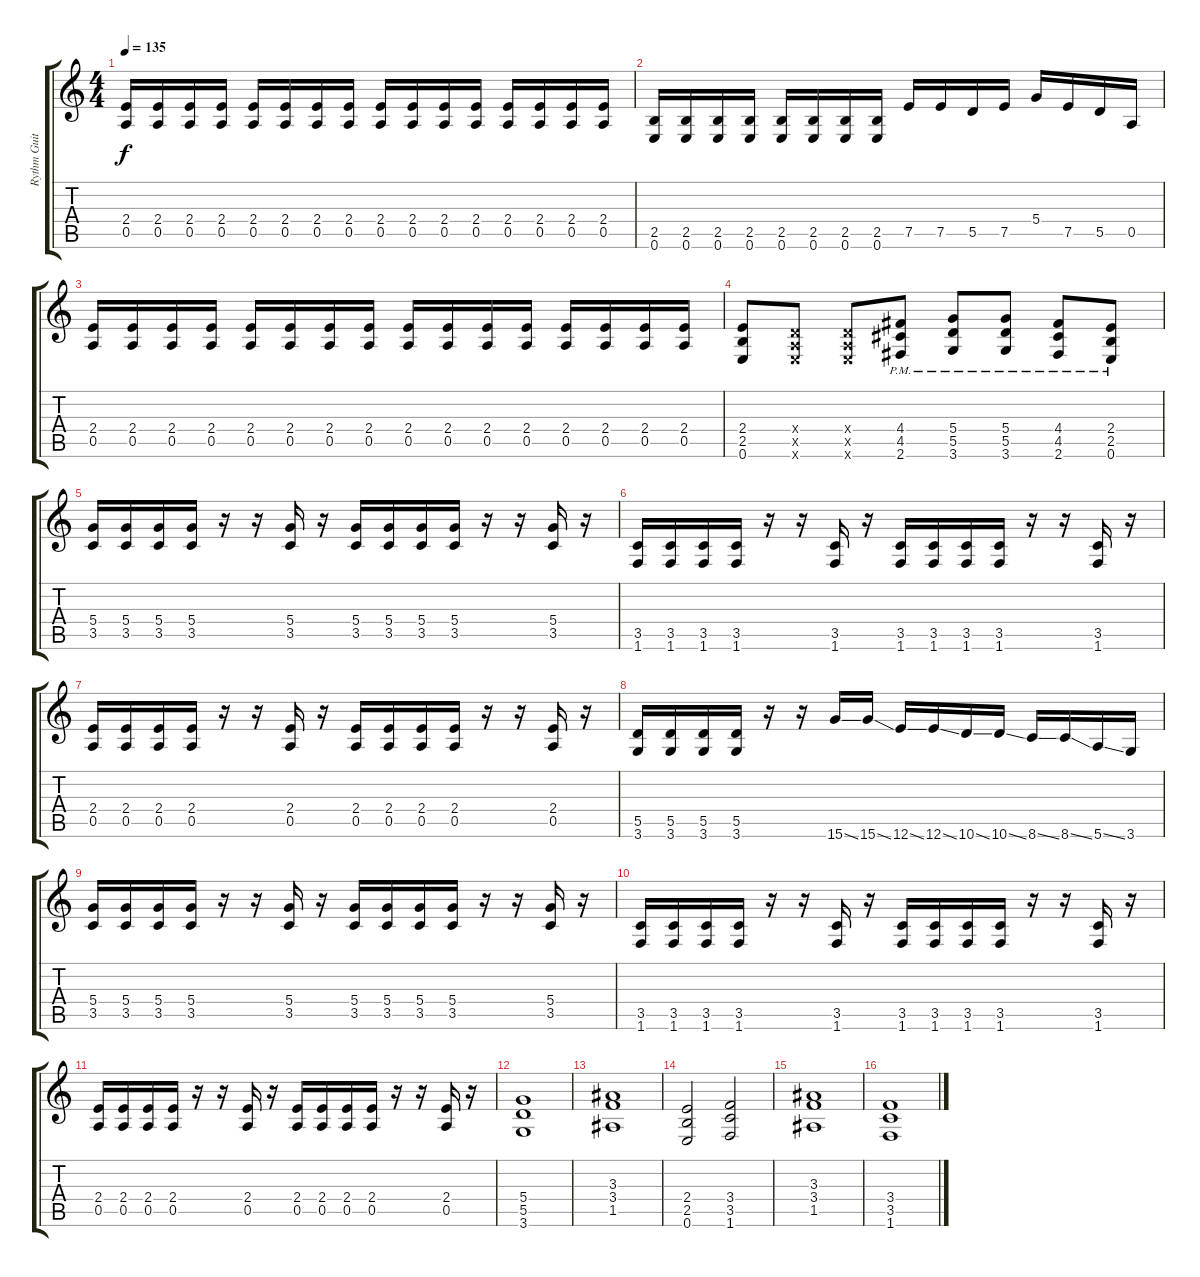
\track ("Rythm Guitar" "Rythm Guit") {instrument distortionguitar}
\staff {score tabs}
\tuning (E4 B3 G3 D3 A2 E2) {hide}
\ts (4 4)
\tempo 135
\clef g2
\ks c
(2.4 0.5).16{dy f} (2.4 0.5).16 (2.4 0.5).16 (2.4 0.5).16 (2.4 0.5).16 (2.4 0.5).16 (2.4 0.5).16 (2.4 0.5).16 (2.4 0.5).16 (2.4 0.5).16 (2.4 0.5).16 (2.4 0.5).16 (2.4 0.5).16 (2.4 0.5).16 (2.4 0.5).16 (2.4 0.5).16 |
(2.5 0.6).16 (2.5 0.6).16 (2.5 0.6).16 (2.5 0.6).16 (2.5 0.6).16 (2.5 0.6).16 (2.5 0.6).16 (2.5 0.6).16 7.5.16 7.5.16 5.5.16 7.5.16 5.4.16 7.5.16 5.5.16 0.5.16 |
(2.4 0.5).16 (2.4 0.5).16 (2.4 0.5).16 (2.4 0.5).16 (2.4 0.5).16 (2.4 0.5).16 (2.4 0.5).16 (2.4 0.5).16 (2.4 0.5).16 (2.4 0.5).16 (2.4 0.5).16 (2.4 0.5).16 (2.4 0.5).16 (2.4 0.5).16 (2.4 0.5).16 (2.4 0.5).16 |
(2.4 2.5 0.6).8 (0.4{x} 0.5{x} 0.6{x}).8 (0.4{x} 0.5{x} 0.6{x}).8 (4.4{pm} 4.5{pm} 2.6{pm}).8 (5.4{pm} 5.5{pm} 3.6{pm}).8 (5.4{pm} 5.5{pm} 3.6{pm}).8 (4.4{pm} 4.5{pm} 2.6{pm}).8 (2.4{pm} 2.5{pm} 0.6{pm}).8 |
(5.4 3.5).16 (5.4 3.5).16 (5.4 3.5).16 (5.4 3.5).16 r.16 r.16 (5.4 3.5).16 r.16 (5.4 3.5).16 (5.4 3.5).16 (5.4 3.5).16 (5.4 3.5).16 r.16 r.16 (5.4 3.5).16 r.16 |
(3.5 1.6).16 (3.5 1.6).16 (3.5 1.6).16 (3.5 1.6).16 r.16 r.16 (3.5 1.6).16 r.16 (3.5 1.6).16 (3.5 1.6).16 (3.5 1.6).16 (3.5 1.6).16 r.16 r.16 (3.5 1.6).16 r.16 |
(2.4 0.5).16 (2.4 0.5).16 (2.4 0.5).16 (2.4 0.5).16 r.16 r.16 (2.4 0.5).16 r.16 (2.4 0.5).16 (2.4 0.5).16 (2.4 0.5).16 (2.4 0.5).16 r.16 r.16 (2.4 0.5).16 r.16 |
(5.5 3.6).16 (5.5 3.6).16 (5.5 3.6).16 (5.5 3.6).16 r.16 r.16 15.6{ss}.16 15.6{ss}.16 12.6{ss}.16 12.6{ss}.16 10.6{ss}.16 10.6{ss}.16 8.6{ss}.16 8.6{ss}.16 5.6{ss}.16 3.6.16 |
(5.4 3.5).16 (5.4 3.5).16 (5.4 3.5).16 (5.4 3.5).16 r.16 r.16 (5.4 3.5).16 r.16 (5.4 3.5).16 (5.4 3.5).16 (5.4 3.5).16 (5.4 3.5).16 r.16 r.16 (5.4 3.5).16 r.16 |
(3.5 1.6).16 (3.5 1.6).16 (3.5 1.6).16 (3.5 1.6).16 r.16 r.16 (3.5 1.6).16 r.16 (3.5 1.6).16 (3.5 1.6).16 (3.5 1.6).16 (3.5 1.6).16 r.16 r.16 (3.5 1.6).16 r.16 |
(2.4 0.5).16 (2.4 0.5).16 (2.4 0.5).16 (2.4 0.5).16 r.16 r.16 (2.4 0.5).16 r.16 (2.4 0.5).16 (2.4 0.5).16 (2.4 0.5).16 (2.4 0.5).16 r.16 r.16 (2.4 0.5).16 r.16 |
(5.4 5.5 3.6).1 |
(3.3 3.4 1.5).1 |
(2.4 2.5 0.6).2 (3.4 3.5 1.6).2 |
(3.3 3.4 1.5).1 |
(3.4 3.5 1.6).1
